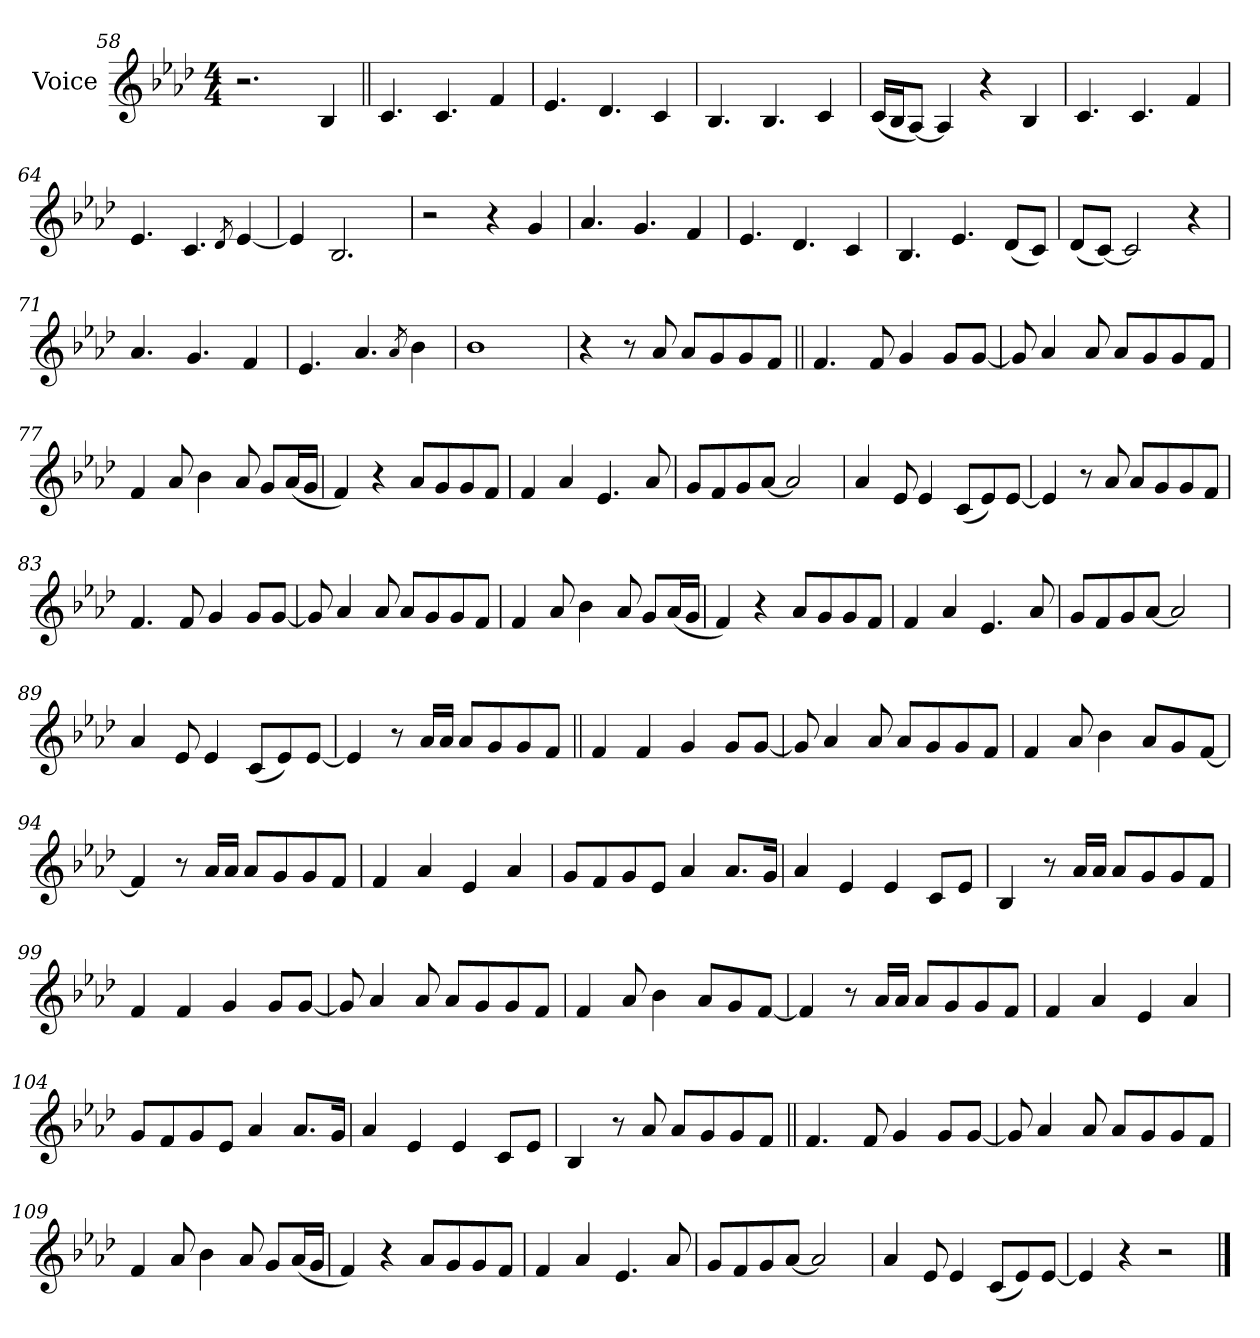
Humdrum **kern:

**kern
*part1
*staff1
*I"Voice
*I'Vc.
*clefG2
*k[b-e-a-d-]
*M4/4
=58
2.r
4B-
=59||
4.c
4.c
4f
=60
4.e-
4.d-
4c
=61
4.B-
4.B-
4c
=62
(<16cLL
16B-J
[8A-J)
4A-]
4r
4B-
=63
4.c
4.c
4f
=64
4.e-
4.c
8qd-
[4e-
=65
4e-]
2.B-
=66
2r
4r
4g
=67
4.a-
4.g
4f
=68
4.e-
4.d-
4c
=69
4.B-
4.e-
(<8d-L
8cJ)
=70
(<8d-L
[8cJ)
2c]
4r
=71
4.a-
4.g
4f
=72
4.e-
4.a-
8qa-
4b-
=73
1b-
=74
4r
8r
8a-
8a-L
8g
8g
8fJ
=75||
4.f
8f
4g
8gL
[8gJ
=76
8g]
4a-
8a-
8a-L
8g
8g
8fJ
=77
4f
8a-
4b-
8a-
8gL
(<16a-L
16gJJ
=78
4f)
4r
8a-L
8g
8g
8fJ
=79
4f
4a-
4.e-
8a-
=80
8gL
8f
8g
[8a-J
2a-]
=81
4a-
8e-
4e-
(<8cL
8e-)
[8e-J
=82
4e-]
8r
8a-
8a-L
8g
8g
8fJ
=83
4.f
8f
4g
8gL
[8gJ
=84
8g]
4a-
8a-
8a-L
8g
8g
8fJ
=85
4f
8a-
4b-
8a-
8gL
(<16a-L
16gJJ
=86
4f)
4r
8a-L
8g
8g
8fJ
=87
4f
4a-
4.e-
8a-
=88
8gL
8f
8g
[8a-J
2a-]
=89
4a-
8e-
4e-
(<8cL
8e-)
[8e-J
=90
4e-]
8r
16a-LL
16a-JJ
8a-L
8g
8g
8fJ
=91||
4f
4f
4g
8gL
[8gJ
=92
8g]
4a-
8a-
8a-L
8g
8g
8fJ
=93
4f
8a-
4b-
8a-L
8g
[8fJ
=94
4f]
8r
16a-LL
16a-JJ
8a-L
8g
8g
8fJ
=95
4f
4a-
4e-
4a-
=96
8gL
8f
8g
8e-J
4a-
8.a-L
16gJk
=97
4a-
4e-
4e-
8cL
8e-J
=98
4B-
8r
16a-LL
16a-JJ
8a-L
8g
8g
8fJ
=99
4f
4f
4g
8gL
[8gJ
=100
8g]
4a-
8a-
8a-L
8g
8g
8fJ
=101
4f
8a-
4b-
8a-L
8g
[8fJ
=102
4f]
8r
16a-LL
16a-JJ
8a-L
8g
8g
8fJ
=103
4f
4a-
4e-
4a-
=104
8gL
8f
8g
8e-J
4a-
8.a-L
16gJk
=105
4a-
4e-
4e-
8cL
8e-J
=106
4B-
8r
8a-
8a-L
8g
8g
8fJ
=107||
4.f
8f
4g
8gL
[8gJ
=108
8g]
4a-
8a-
8a-L
8g
8g
8fJ
=109
4f
8a-
4b-
8a-
8gL
(<16a-L
16gJJ
=110
4f)
4r
8a-L
8g
8g
8fJ
=111
4f
4a-
4.e-
8a-
=112
8gL
8f
8g
[8a-J
2a-]
=113
4a-
8e-
4e-
(<8cL
8e-)
[8e-J
=114
4e-]
4r
2r
==
*-
